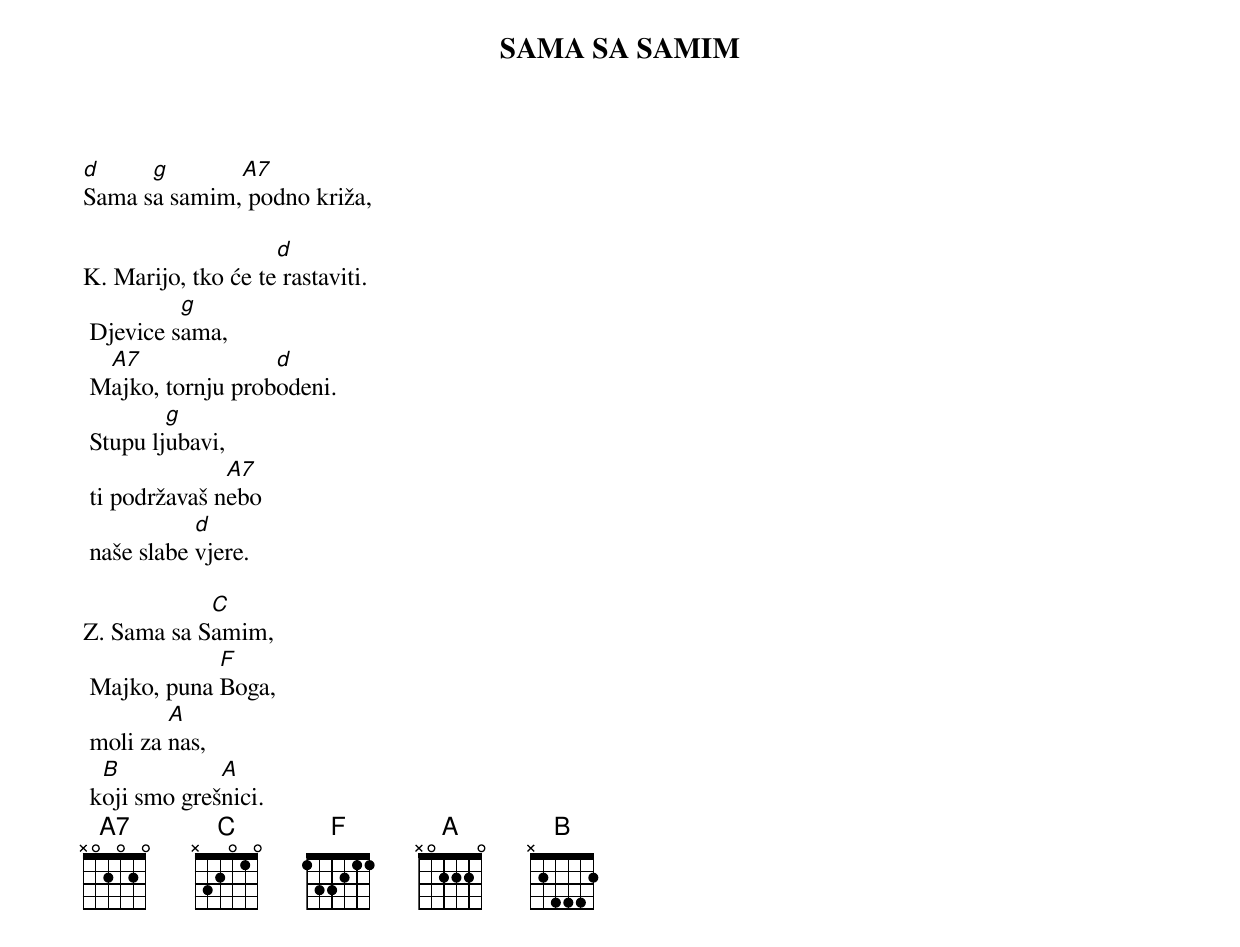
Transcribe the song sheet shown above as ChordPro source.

{title: SAMA SA SAMIM}

[d]Sama s[g]a samim,[A7] podno križa,

K.	Marijo, tko će te[d] rastaviti.
	Djevice s[g]ama,
	M[A7]ajko, tornju prob[d]odeni.
	Stupu lj[g]ubavi,
	ti podržavaš n[A7]ebo
	naše slabe [d]vjere.

Z.	Sama sa S[C]amim,
	Majko, puna [F]Boga,
	moli za [A]nas,
	k[B]oji smo greš[A]nici.
